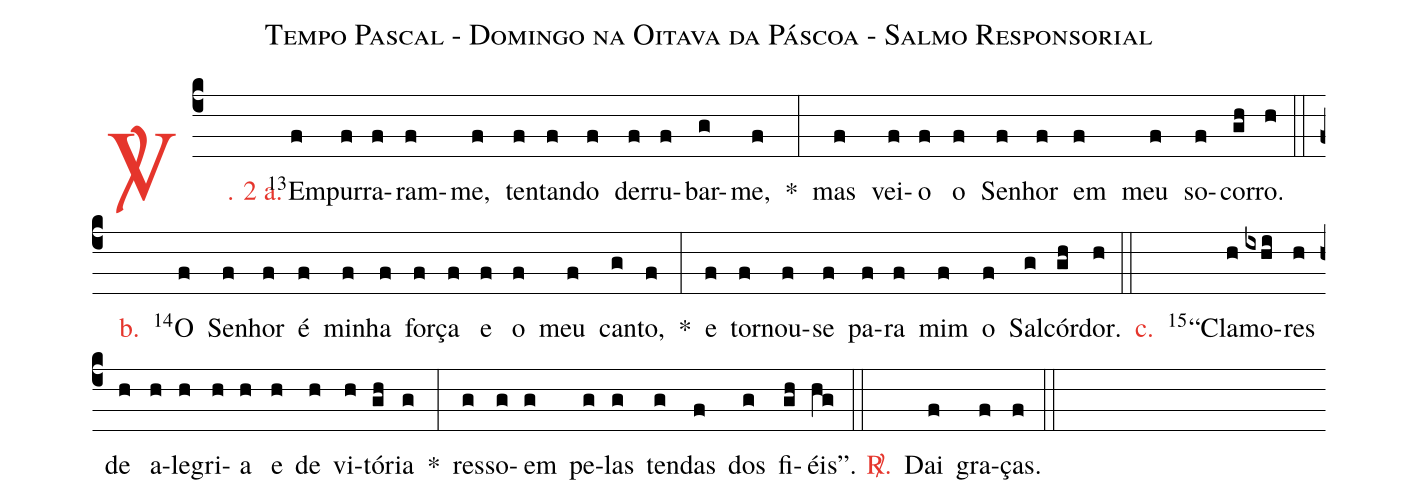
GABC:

name: Tempo Pascal - Domingo na Oitava da Páscoa - Salmo Responsorial;
%%
(c4)

<c><sp>V/</sp>. 2 a.</c>() <v>\VSup{13}</v>Em(f)pur(f)ra(f)ram-(f)me,(f) ten(f)tan(f)do(f) der(f)ru(f)bar-(g)me,(f) *(:)
mas(f) vei(f)o(f) o(f) Se(f)nhor(f) em(f) meu(f) so(f)cor(gh)ro.(h)

(::)

<nlba><c>b.</c>() <v>\VSup{14}</v>O</nlba>(f) Se(f)nhor(f) é(f) mi(f)nha(f) for(f)ça(f) e(f) o(f) meu(f) can(g)to,(f) *(:)
e(f) tor(f)nou-(f)se(f) pa(f)ra(f) mim(f) o(f) Sal(g)cór(gh)dor.(h)

(::)

<nlba><c>c.</c>() <v>\VSup{15}</v>``Cla</nlba>(h)mo(ixhi)res(h) de(h) a(h)le(h)gri(h)a(h) e(h) de(h) vi(h)tó(gh)ria(g) *(:)
res(g)so(g)em(g) pe(g)las(g) ten(g)das(f) dos(g) fi(gh)éis''.(hg)

(::)

<nlba><c><sp>R/</sp>.</c>() Dai</nlba>(f) gra(f)ças.(f)

(::)
